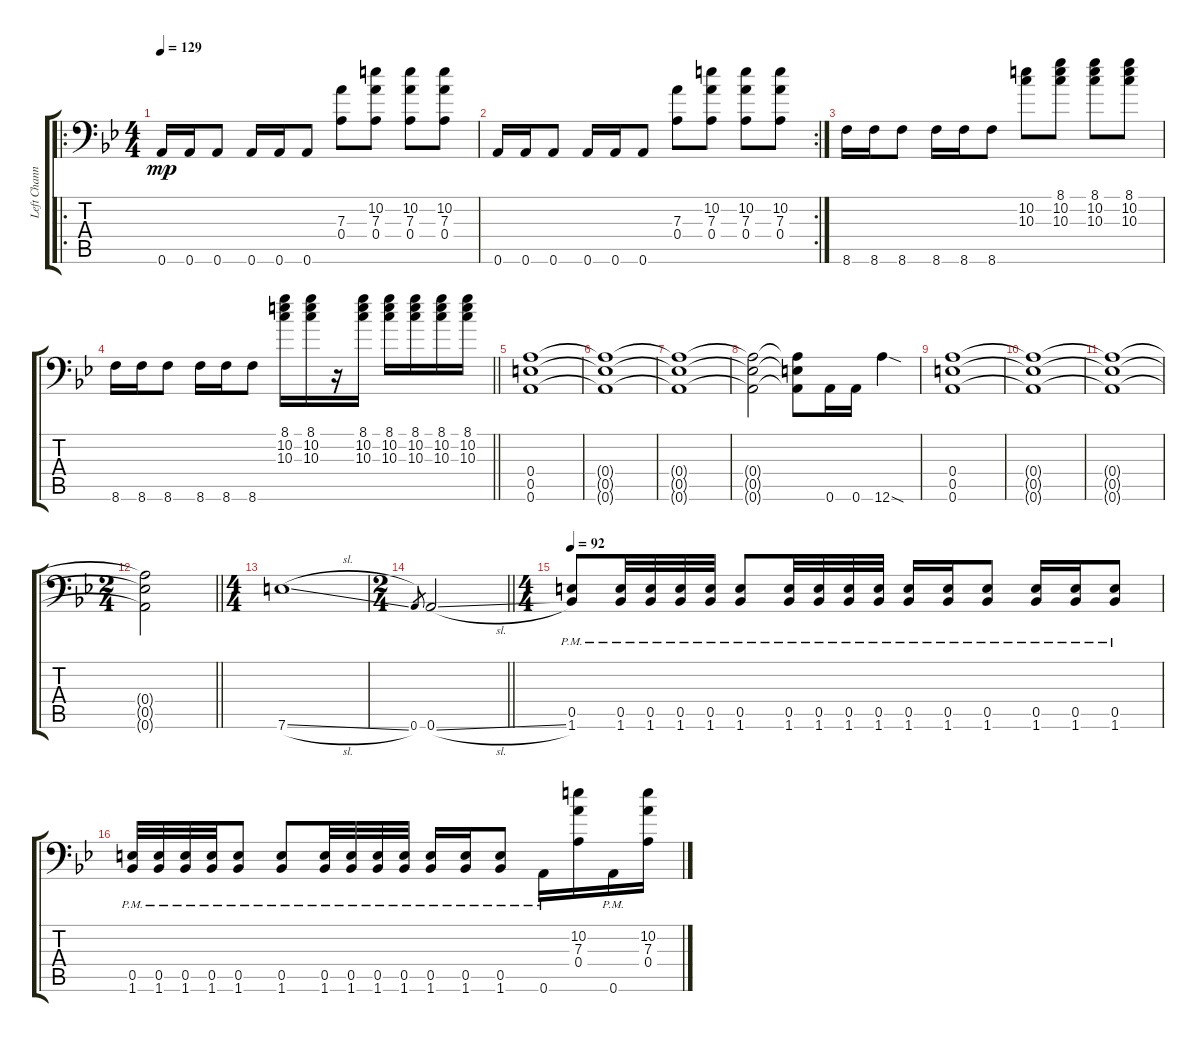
\track ("Left Channel" "Left Chann") {instrument overdrivenguitar}
\staff {score tabs}
\tuning (B3 Gb3 D3 A2 E2 A1) {hide}
\ro
\ts (4 4)
\tempo 129
\clef f4
\ks bb
0.6.16{dy mp} 0.6.16 0.6.8 0.6.16 0.6.16 0.6.8 (7.3 0.4).8 (10.2 7.3 0.4).8 (10.2 7.3 0.4).8 (10.2 7.3 0.4).8 |
\rc 2
0.6.16 0.6.16 0.6.8 0.6.16 0.6.16 0.6.8 (7.3 0.4).8 (10.2 7.3 0.4).8 (10.2 7.3 0.4).8 (10.2 7.3 0.4).8 |
8.6.16 8.6.16 8.6.8 8.6.16 8.6.16 8.6.8 (10.2 10.3).8 (8.1 10.2 10.3).8 (8.1 10.2 10.3).8 (8.1 10.2 10.3).8 |
\barLineRight lightlight
8.6.16 8.6.16 8.6.8 8.6.16 8.6.16 8.6.8 (8.1 10.2 10.3).16 (8.1 10.2 10.3).16 r.16 (8.1 10.2 10.3).16 (8.1 10.2 10.3).16 (8.1 10.2 10.3).16 (8.1 10.2 10.3).16 (8.1 10.2 10.3).16 |
(0.4 0.5 0.6).1 |
(0.4{t} 0.5{t} 0.6{t}).1 |
(0.4{t} 0.5{t} 0.6{t}).1 |
(0.4{t} 0.5{t} 0.6{t}).2 (0.4{t} 0.5{t} 0.6{t}).8 0.6.16 0.6.16 12.6{sod}.4 |
(0.4 0.5 0.6).1 |
(0.4{t} 0.5{t} 0.6{t}).1 |
(0.4{t} 0.5{t} 0.6{t}).1 |
\ts (2 4)
\barLineRight lightlight
(0.4{t} 0.5{t} 0.6{t}).2 |
\ts (4 4)
7.6{sl}.1 |
\ts (2 4)
\barLineRight lightlight
0.6.8{gr} 0.6{sl}.2 |
\ts (4 4)
\tempo 92
(0.5{pm} 1.6{pm}).8 (0.5{pm} 1.6{pm}).32 (0.5{pm} 1.6{pm}).32 (0.5{pm} 1.6{pm}).32 (0.5{pm} 1.6{pm}).32 (0.5{pm} 1.6{pm}).8 (0.5{pm} 1.6{pm}).32 (0.5{pm} 1.6{pm}).32 (0.5{pm} 1.6{pm}).32 (0.5{pm} 1.6{pm}).32 (0.5{pm} 1.6{pm}).16 (0.5{pm} 1.6{pm}).16 (0.5{pm} 1.6{pm}).8 (0.5{pm} 1.6{pm}).16 (0.5{pm} 1.6{pm}).16 (0.5{pm} 1.6{pm}).8 |
(0.5{pm} 1.6{pm}).32 (0.5{pm} 1.6{pm}).32 (0.5{pm} 1.6{pm}).32 (0.5{pm} 1.6{pm}).32 (0.5{pm} 1.6{pm}).8 (0.5{pm} 1.6{pm}).8 (0.5{pm} 1.6{pm}).32 (0.5{pm} 1.6{pm}).32 (0.5{pm} 1.6{pm}).32 (0.5{pm} 1.6{pm}).32 (0.5{pm} 1.6{pm}).16 (0.5{pm} 1.6{pm}).16 (0.5{pm} 1.6{pm}).8 0.6{pm}.16 (10.2 7.3 0.4).16 0.6{pm}.16 (10.2 7.3 0.4).16
